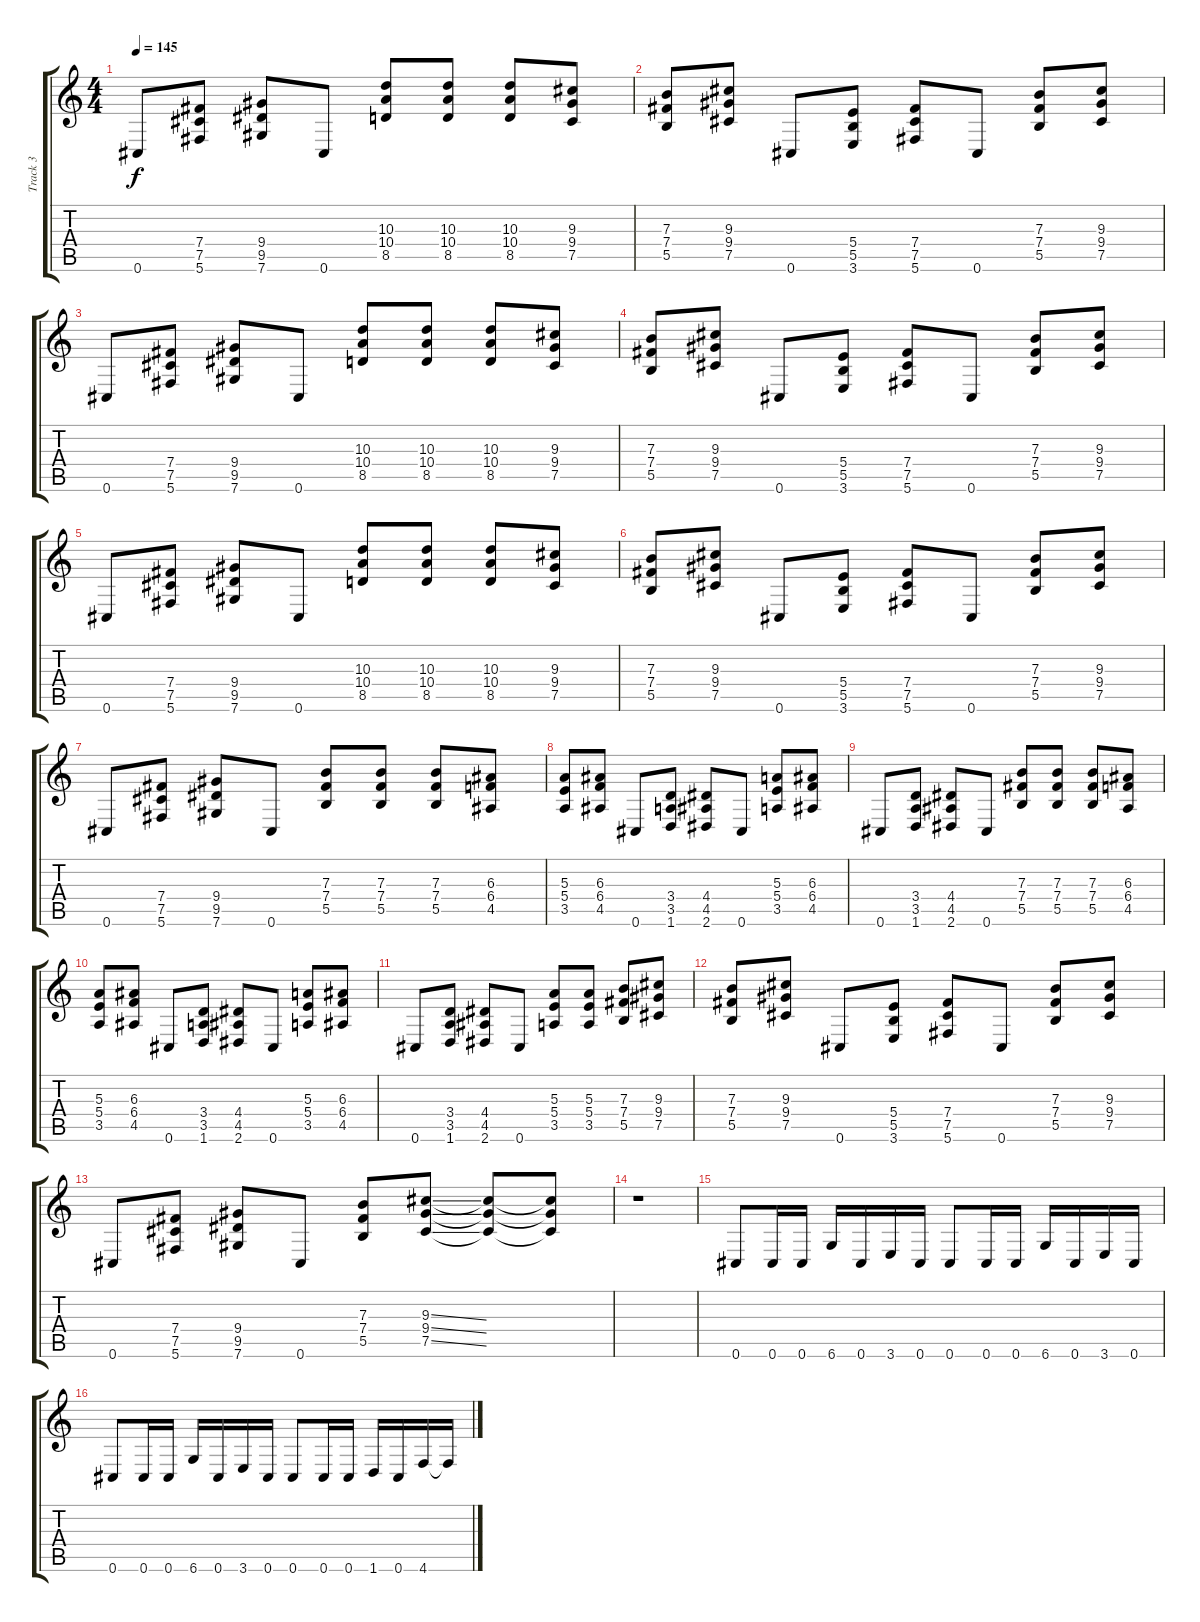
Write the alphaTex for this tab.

\track ("Track 3" "Track 3") {instrument distortionguitar}
\staff {score tabs}
\tuning (Db4 Ab3 E3 B2 Gb2 Db2) {hide}
\ts (4 4)
\tempo 145
\clef g2
\ks c
0.6.8{dy f} (7.4 7.5 5.6).8 (9.4 9.5 7.6).8 0.6.8 (10.3 10.4 8.5).8 (10.3 10.4 8.5).8 (10.3 10.4 8.5).8 (9.3 9.4 7.5).8 |
(7.3 7.4 5.5).8 (9.3 9.4 7.5).8 0.6.8 (5.4 5.5 3.6).8 (7.4 7.5 5.6).8 0.6.8 (7.3 7.4 5.5).8 (9.3 9.4 7.5).8 |
0.6.8 (7.4 7.5 5.6).8 (9.4 9.5 7.6).8 0.6.8 (10.3 10.4 8.5).8 (10.3 10.4 8.5).8 (10.3 10.4 8.5).8 (9.3 9.4 7.5).8 |
(7.3 7.4 5.5).8 (9.3 9.4 7.5).8 0.6.8 (5.4 5.5 3.6).8 (7.4 7.5 5.6).8 0.6.8 (7.3 7.4 5.5).8 (9.3 9.4 7.5).8 |
0.6.8 (7.4 7.5 5.6).8 (9.4 9.5 7.6).8 0.6.8 (10.3 10.4 8.5).8 (10.3 10.4 8.5).8 (10.3 10.4 8.5).8 (9.3 9.4 7.5).8 |
(7.3 7.4 5.5).8 (9.3 9.4 7.5).8 0.6.8 (5.4 5.5 3.6).8 (7.4 7.5 5.6).8 0.6.8 (7.3 7.4 5.5).8 (9.3 9.4 7.5).8 |
0.6.8 (7.4 7.5 5.6).8 (9.4 9.5 7.6).8 0.6.8 (7.3 7.4 5.5).8 (7.3 7.4 5.5).8 (7.3 7.4 5.5).8 (6.3 6.4 4.5).8 |
(5.3 5.4 3.5).8 (6.3 6.4 4.5).8 0.6.8 (3.4 3.5 1.6).8 (4.4 4.5 2.6).8 0.6.8 (5.3 5.4 3.5).8 (6.3 6.4 4.5).8 |
0.6.8 (3.4 3.5 1.6).8 (4.4 4.5 2.6).8 0.6.8 (7.3 7.4 5.5).8 (7.3 7.4 5.5).8 (7.3 7.4 5.5).8 (6.3 6.4 4.5).8 |
(5.3 5.4 3.5).8 (6.3 6.4 4.5).8 0.6.8 (3.4 3.5 1.6).8 (4.4 4.5 2.6).8 0.6.8 (5.3 5.4 3.5).8 (6.3 6.4 4.5).8 |
0.6.8 (3.4 3.5 1.6).8 (4.4 4.5 2.6).8 0.6.8 (5.3 5.4 3.5).8 (5.3 5.4 3.5).8 (7.3 7.4 5.5).8 (9.3 9.4 7.5).8 |
(7.3 7.4 5.5).8 (9.3 9.4 7.5).8 0.6.8 (5.4 5.5 3.6).8 (7.4 7.5 5.6).8 0.6.8 (7.3 7.4 5.5).8 (9.3 9.4 7.5).8 |
0.6.8 (7.4 7.5 5.6).8 (9.4 9.5 7.6).8 0.6.8 (7.3 7.4 5.5).8 (9.3{ss} 9.4{ss} 7.5{ss}).8 (9.3{t} 9.4{t} 7.5{t}).8 (9.3{t} 9.4{t} 7.5{t}).8 |
r.1 |
0.6.8 0.6.16 0.6.16 6.6.16 0.6.16 3.6.16 0.6.16 0.6.8 0.6.16 0.6.16 6.6.16 0.6.16 3.6.16 0.6.16 |
0.6.8 0.6.16 0.6.16 6.6.16 0.6.16 3.6.16 0.6.16 0.6.8 0.6.16 0.6.16 1.6.16 0.6.16 4.6.16 4.6{t}.16
